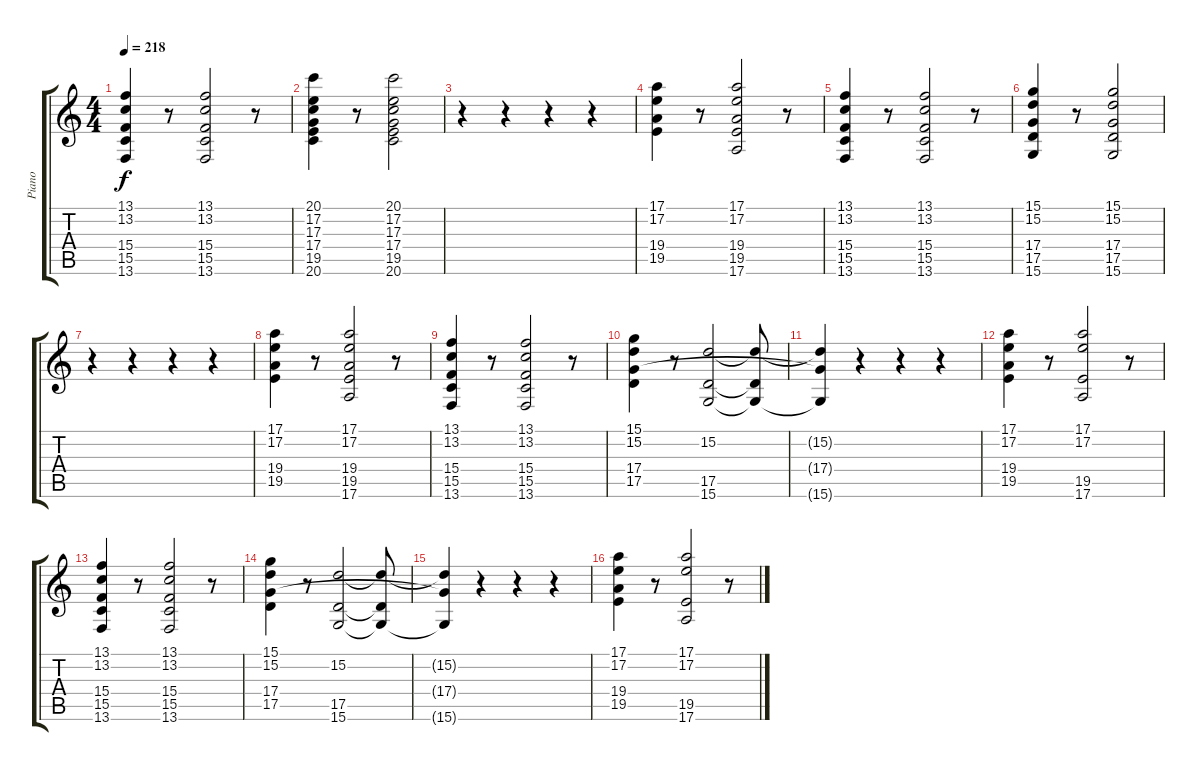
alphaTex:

\track ("Piano" "Piano") {instrument brightacousticpiano}
\staff {score tabs}
\tuning (E4 B3 G3 D3 A2 E2) {hide}
\ts (4 4)
\tempo 218
\clef g2
\ks c
(13.1 13.2 15.4 15.5 13.6).4{dy f} r.8 (13.1 13.2 15.4 15.5 13.6).2 r.8 |
(20.1 17.2 17.3 17.4 19.5 20.6).4 r.8 (20.1 17.2 17.3 17.4 19.5 20.6).2 |
r.4 r.4 r.4 r.4 |
(17.1 17.2 19.4 19.5).4 r.8 (17.1 17.2 19.4 19.5 17.6).2 r.8 |
(13.1 13.2 15.4 15.5 13.6).4 r.8 (13.1 13.2 15.4 15.5 13.6).2 r.8 |
(15.1 15.2 17.4 17.5 15.6).4 r.8 (15.1 15.2 17.4 17.5 15.6).2 |
r.4 r.4 r.4 r.4 |
(17.1 17.2 19.4 19.5).4 r.8 (17.1 17.2 19.4 19.5 17.6).2 r.8 |
(13.1 13.2 15.4 15.5 13.6).4 r.8 (13.1 13.2 15.4 15.5 13.6).2 r.8 |
(15.1 15.2 17.4 17.5).4 r.8 (15.2 17.5 15.6).2 (15.2{t} 17.5{t} 15.6{t}).8 |
(15.2{t} 17.4{t} 15.6{t}).4 r.4 r.4 r.4 |
(17.1 17.2 19.4 19.5).4 r.8 (17.1 17.2 19.5 17.6).2 r.8 |
(13.1 13.2 15.4 15.5 13.6).4 r.8 (13.1 13.2 15.4 15.5 13.6).2 r.8 |
(15.1 15.2 17.4 17.5).4 r.8 (15.2 17.5 15.6).2 (15.2{t} 17.5{t} 15.6{t}).8 |
(15.2{t} 17.4{t} 15.6{t}).4 r.4 r.4 r.4 |
(17.1 17.2 19.4 19.5).4 r.8 (17.1 17.2 19.5 17.6).2 r.8
